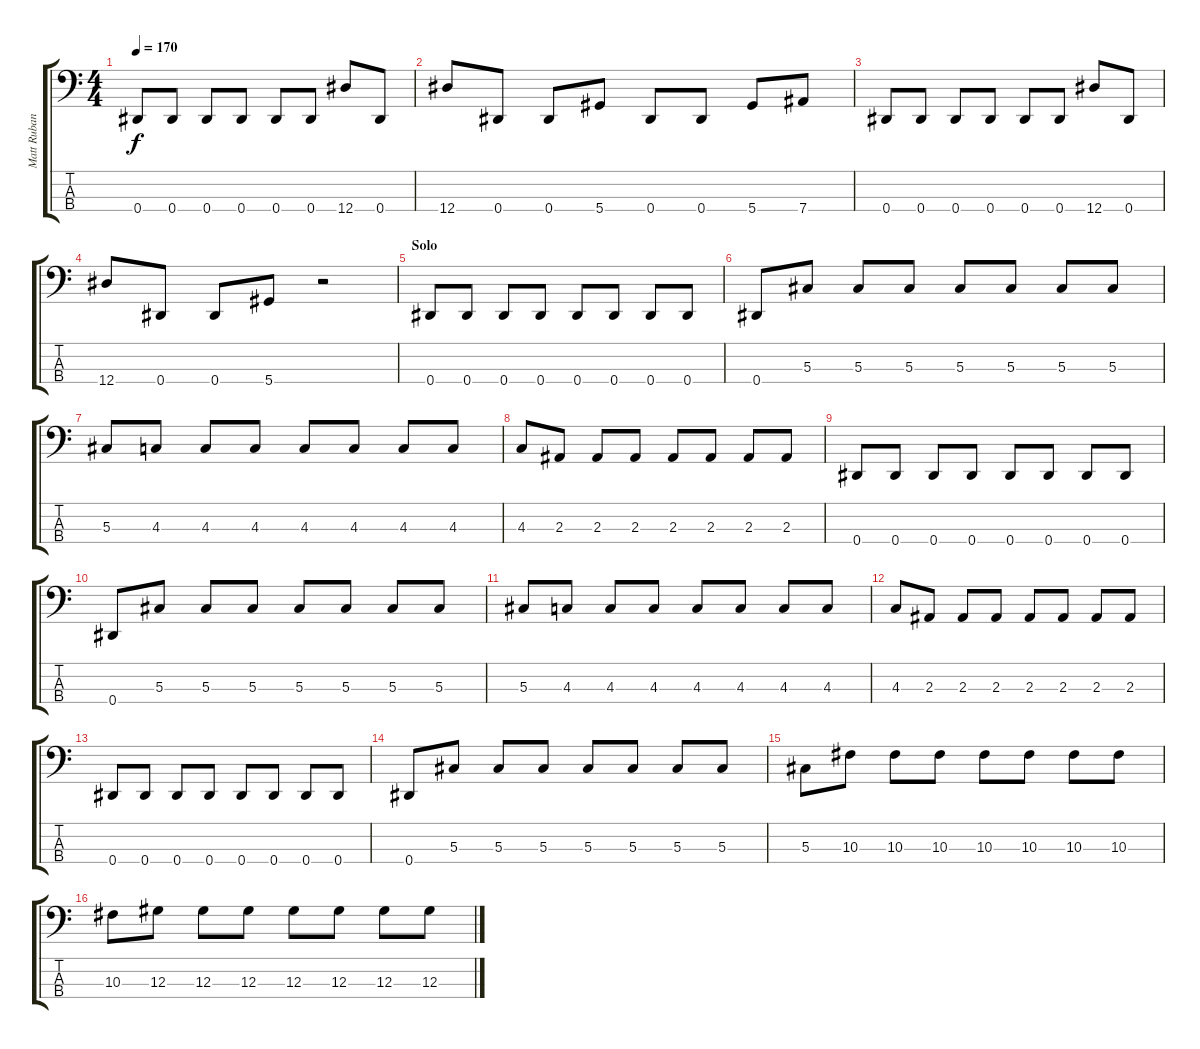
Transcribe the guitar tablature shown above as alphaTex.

\track ("Matt Rubano - Bass" "Matt Ruban") {instrument electricbasspick}
\staff {score tabs}
\tuning (Gb2 Db2 Ab1 Eb1) {hide}
\ts (4 4)
\tempo 170
\clef f4
\ks c
0.4.8{dy f} 0.4.8 0.4.8 0.4.8 0.4.8 0.4.8 12.4.8 0.4.8 |
12.4.8 0.4.8 0.4.8 5.4.8 0.4.8 0.4.8 5.4.8 7.4.8 |
0.4.8 0.4.8 0.4.8 0.4.8 0.4.8 0.4.8 12.4.8 0.4.8 |
12.4.8 0.4.8 0.4.8 5.4.8 r.2 |
\section ("" "Solo")
0.4.8 0.4.8 0.4.8 0.4.8 0.4.8 0.4.8 0.4.8 0.4.8 |
0.4.8 5.3.8 5.3.8 5.3.8 5.3.8 5.3.8 5.3.8 5.3.8 |
5.3.8 4.3.8 4.3.8 4.3.8 4.3.8 4.3.8 4.3.8 4.3.8 |
4.3.8 2.3.8 2.3.8 2.3.8 2.3.8 2.3.8 2.3.8 2.3.8 |
0.4.8 0.4.8 0.4.8 0.4.8 0.4.8 0.4.8 0.4.8 0.4.8 |
0.4.8 5.3.8 5.3.8 5.3.8 5.3.8 5.3.8 5.3.8 5.3.8 |
5.3.8 4.3.8 4.3.8 4.3.8 4.3.8 4.3.8 4.3.8 4.3.8 |
4.3.8 2.3.8 2.3.8 2.3.8 2.3.8 2.3.8 2.3.8 2.3.8 |
0.4.8 0.4.8 0.4.8 0.4.8 0.4.8 0.4.8 0.4.8 0.4.8 |
0.4.8 5.3.8 5.3.8 5.3.8 5.3.8 5.3.8 5.3.8 5.3.8 |
5.3.8 10.3.8 10.3.8 10.3.8 10.3.8 10.3.8 10.3.8 10.3.8 |
10.3.8 12.3.8 12.3.8 12.3.8 12.3.8 12.3.8 12.3.8 12.3.8
